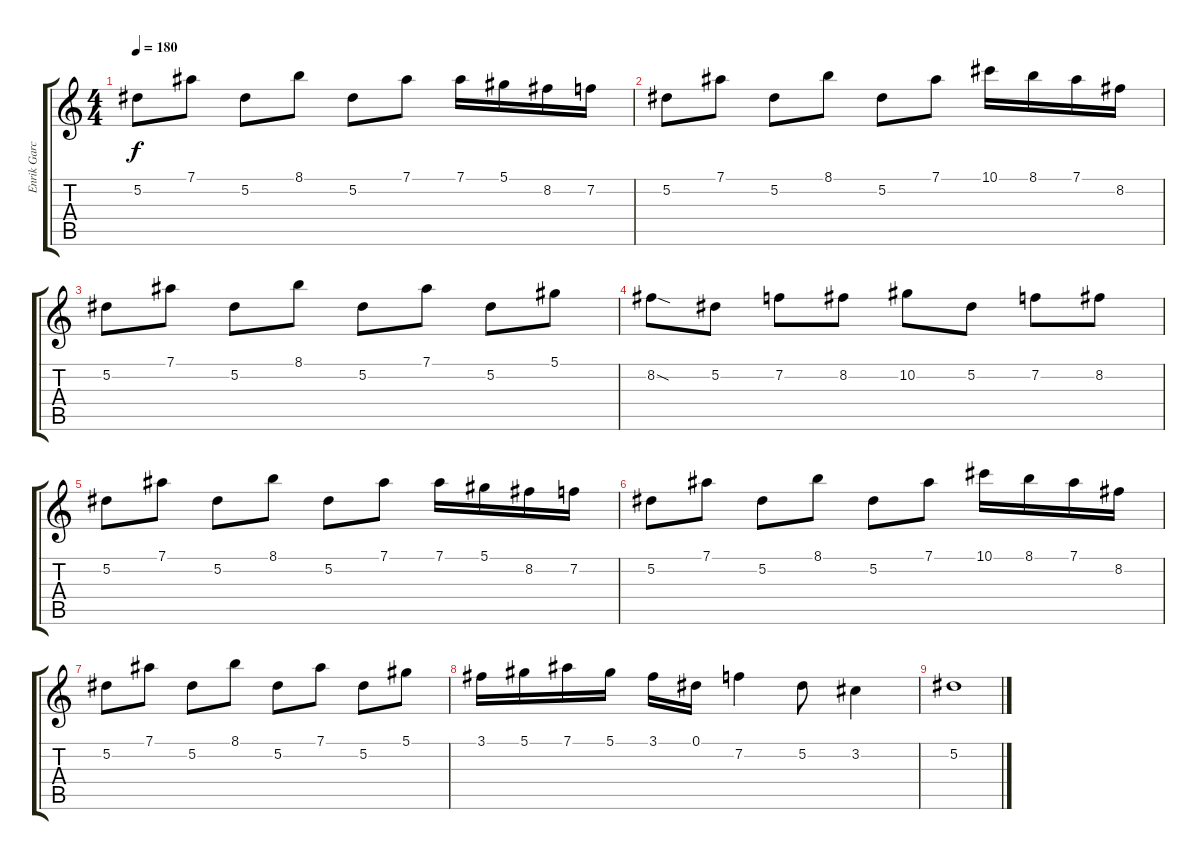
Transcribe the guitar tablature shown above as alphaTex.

\track ("Enrik Garcia - lead guitar" "Enrik Garc") {instrument distortionguitar}
\staff {score tabs}
\tuning (Eb4 Bb3 Gb3 Db3 Ab2 Eb2) {hide}
\ts (4 4)
\tempo 180
\clef g2
\ks c
5.2.8{dy f} 7.1.8 5.2.8 8.1.8 5.2.8 7.1.8 7.1.16 5.1.16 8.2.16 7.2.16 |
5.2.8 7.1.8 5.2.8 8.1.8 5.2.8 7.1.8 10.1.16 8.1.16 7.1.16 8.2.16 |
5.2.8 7.1.8 5.2.8 8.1.8 5.2.8 7.1.8 5.2.8 5.1.8 |
8.2{sod}.8 5.2.8 7.2.8 8.2.8 10.2.8 5.2.8 7.2.8 8.2.8 |
5.2.8 7.1.8 5.2.8 8.1.8 5.2.8 7.1.8 7.1.16 5.1.16 8.2.16 7.2.16 |
5.2.8 7.1.8 5.2.8 8.1.8 5.2.8 7.1.8 10.1.16 8.1.16 7.1.16 8.2.16 |
5.2.8 7.1.8 5.2.8 8.1.8 5.2.8 7.1.8 5.2.8 5.1.8 |
3.1.16 5.1.16 7.1.16 5.1.16 3.1.16 0.1.16 7.2.4 5.2.8 3.2.4 |
5.2.1
